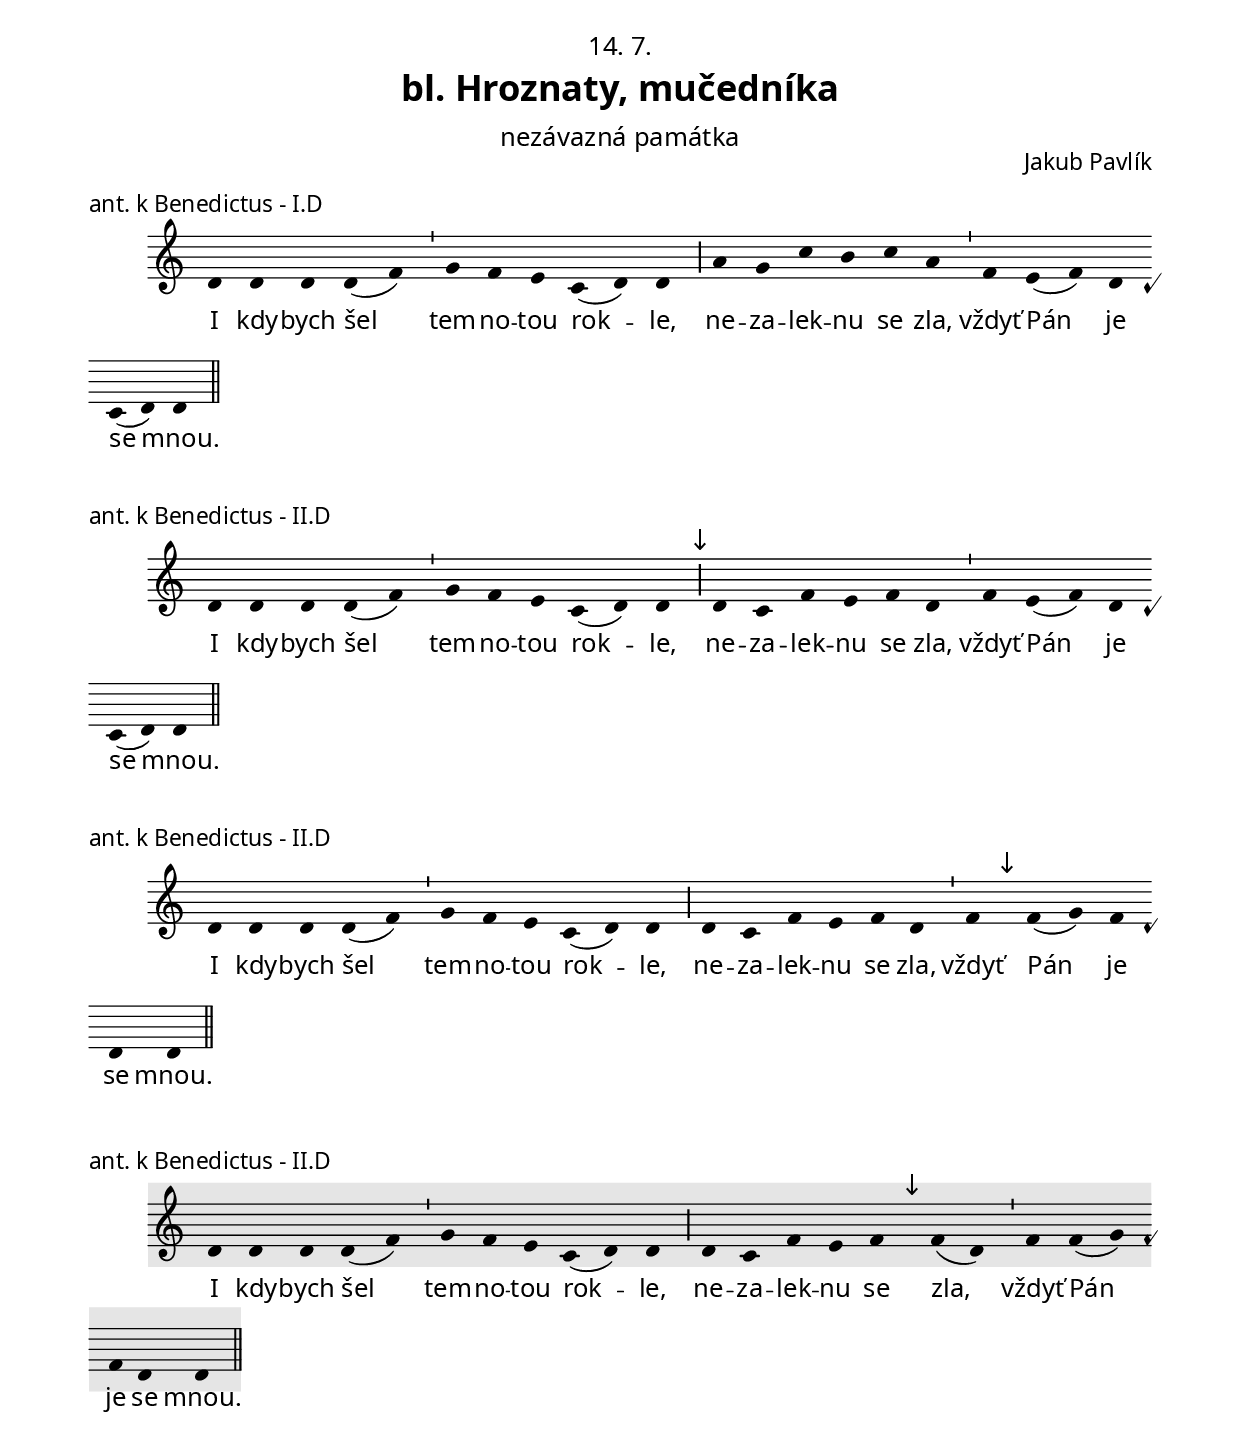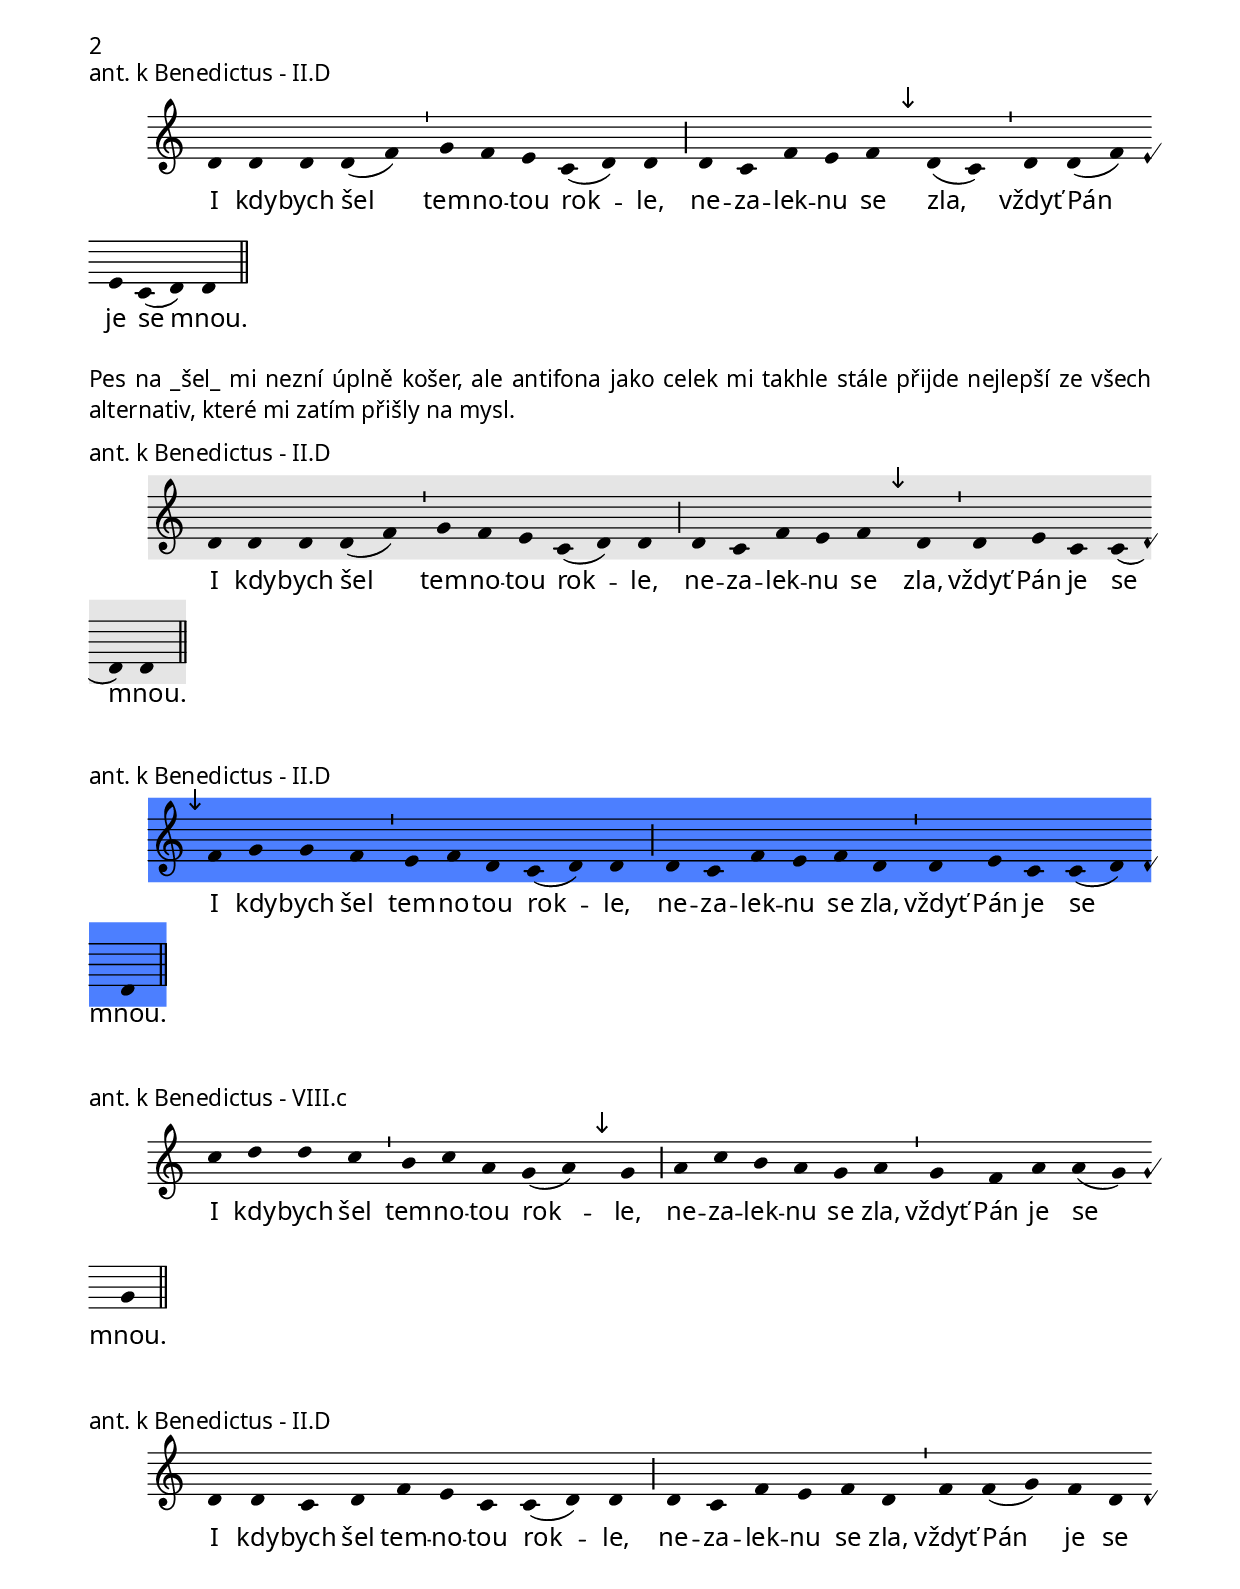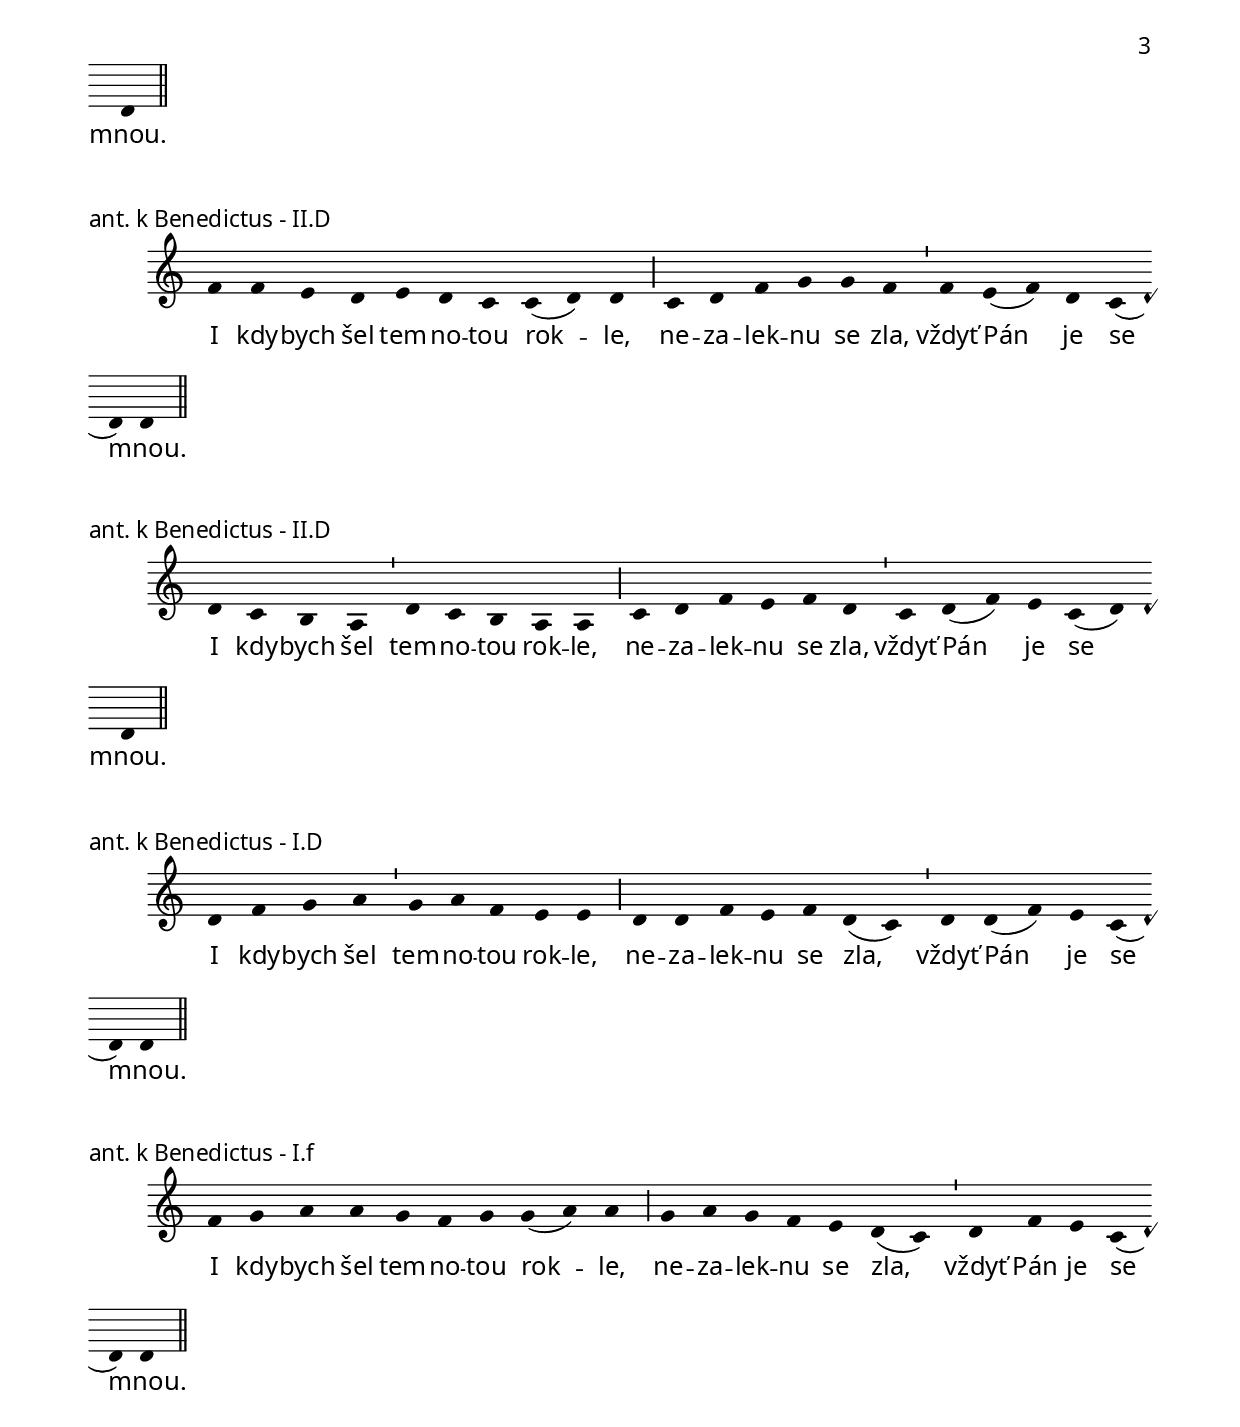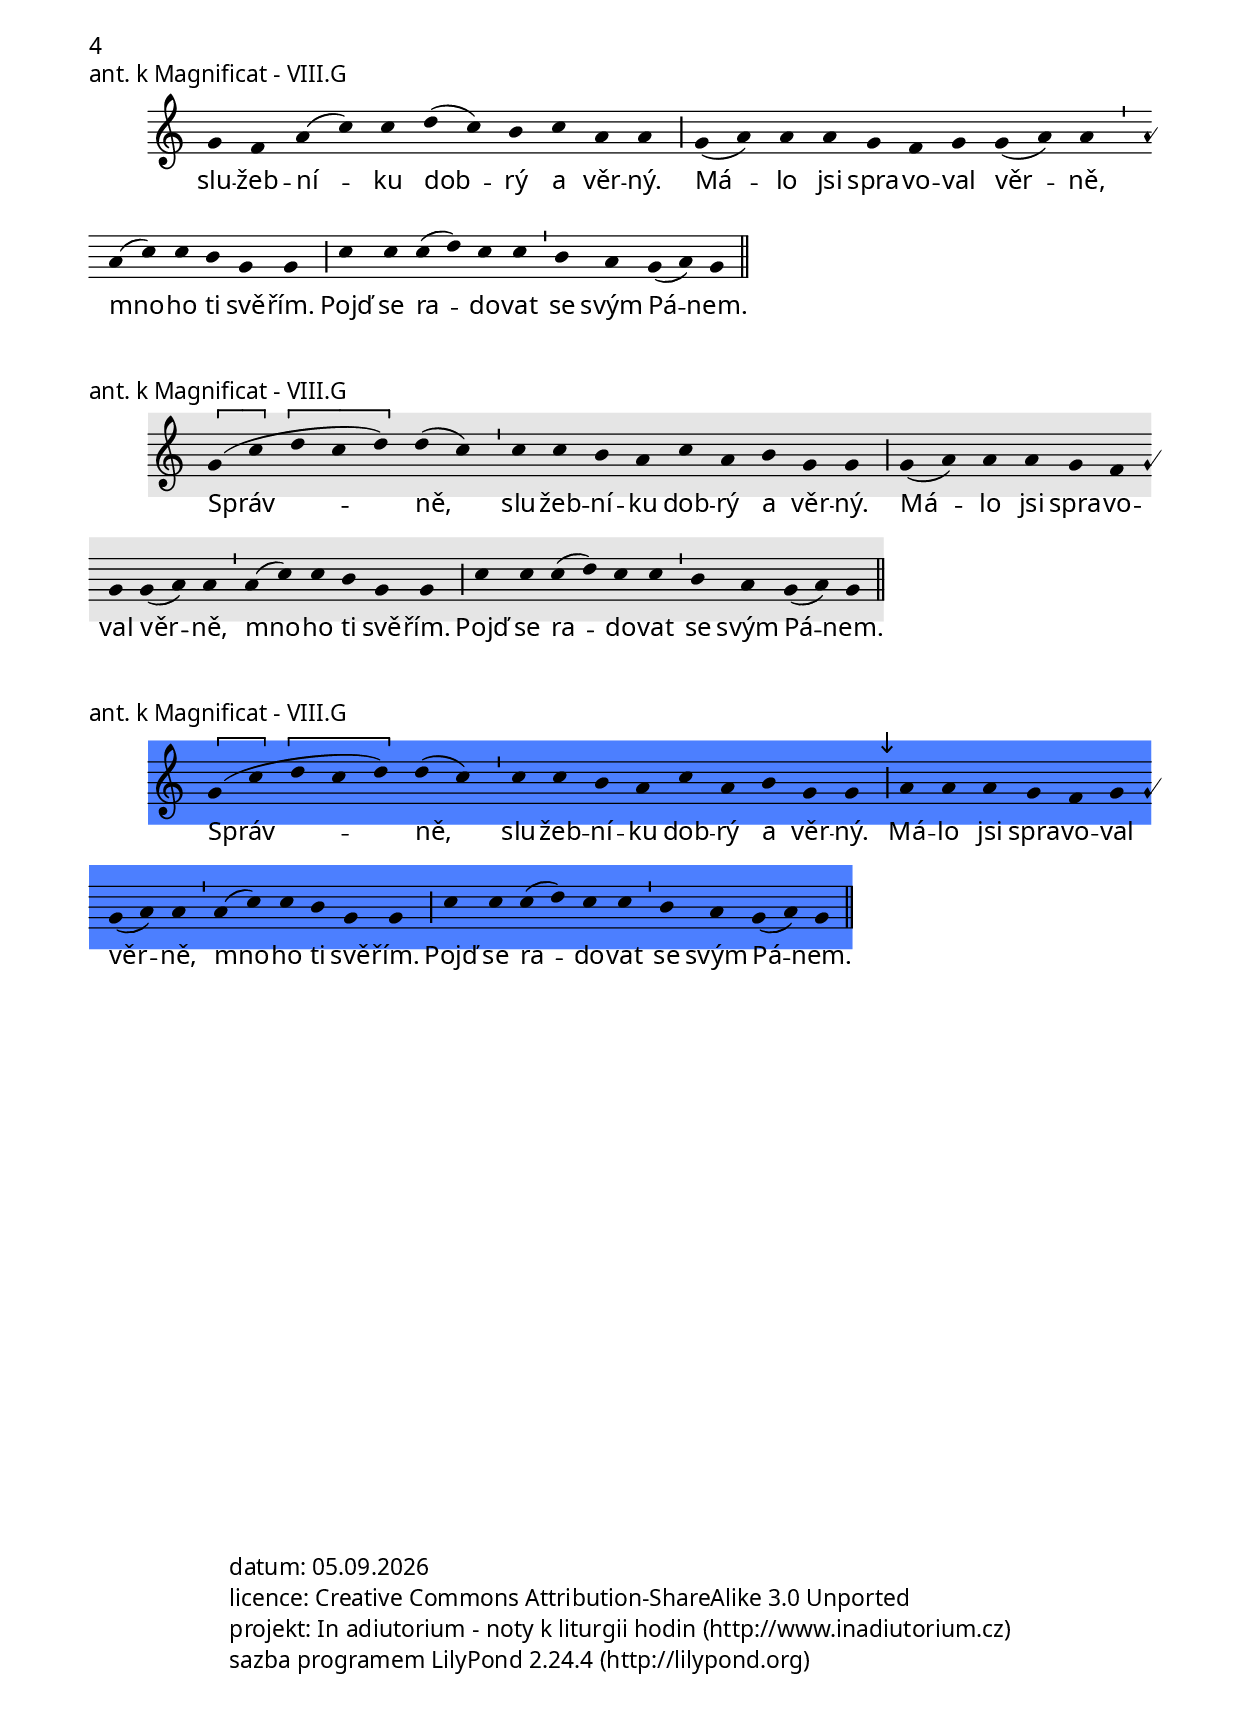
\version "2.19.16"

\include "../spolecne.ly"

\header {
  title = \markup\titleSvatek
            "bl. Hroznaty, mučedníka"
            "nezávazná památka"
            "14. 7."
  composer = "Jakub Pavlík"
}

\score {
  \relative c' {
    \choralniRezim
    d4 d d d( f) \barMin
    g f e c( d) d \barMaior
    a' g c b c a \barMin
    f e( f) d c( d) d \barFinalis
  }
  \addlyrics {
    I kdy -- bych šel
    tem -- no -- tou rok -- le,
    ne -- za -- lek -- nu se zla,
    vždyť Pán je se mnou.
  }
  \header {
    quid = "ant. k Benedictus"
    modus = "I"
    differentia = "D"
    psalmus = ""
    id = "aben"
    piece = \markup {\sestavTitulekBezZalmu}
  }
}

\score {
  \relative c' {
    \choralniRezim
    d4 d d d( f) \barMin
    g f e c( d) d \barMaior
    \mark\sipka d c f e f d \barMin
    f e( f) d c( d) d \barFinalis
  }
  \addlyrics {
    I kdy -- bych šel
    tem -- no -- tou rok -- le,
    ne -- za -- lek -- nu se zla,
    vždyť Pán je se mnou.
  }
  \header {
    quid = "ant. k Benedictus"
    modus = "II"
    differentia = "D"
    psalmus = ""
    id = "aben"
    piece = \markup {\sestavTitulekBezZalmu}
  }
}

\score {
  \relative c' {
    \choralniRezim
    d4 d d d( f) \barMin
    g f e c( d) d \barMaior
    d c f e f d \barMin
    f \mark\sipka f( g) f d d \barFinalis
  }
  \addlyrics {
    I kdy -- bych šel
    tem -- no -- tou rok -- le,
    ne -- za -- lek -- nu se zla,
    vždyť Pán je se mnou.
  }
  \header {
    quid = "ant. k Benedictus"
    modus = "II"
    differentia = "D"
    psalmus = ""
    id = "aben"
    piece = \markup {\sestavTitulekBezZalmu}
  }
}

\score {
  \relative c' {
    \zvyraznovacSedy
    \choralniRezim
    d4 d d d( f) \barMin
    g f e c( d) d \barMaior
    d c f e f \mark\sipka f( d) \barMin
    f f( g) f d d \barFinalis
  }
  \addlyrics {
    I kdy -- bych šel
    tem -- no -- tou rok -- le,
    ne -- za -- lek -- nu se zla,
    vždyť Pán je se mnou.
  }
  \header {
    quid = "ant. k Benedictus"
    modus = "II"
    differentia = "D"
    psalmus = ""
    id = "aben"
    piece = \markup {\sestavTitulekBezZalmu}
  }
}

\score {
  \relative c' {
    \choralniRezim
    d4 d d d( f) \barMin
    g f e c( d) d \barMaior
    d c f e f \mark\sipka d( c) \barMin
    d d( f) e c( d) d \barFinalis
  }
  \addlyrics {
    I kdy -- bych šel
    tem -- no -- tou rok -- le,
    ne -- za -- lek -- nu se zla,
    vždyť Pán je se mnou.
  }
  \header {
    quid = "ant. k Benedictus"
    modus = "II"
    differentia = "D"
    psalmus = ""
    id = "aben"
    piece = \markup {\sestavTitulekBezZalmu}
  }
}

\markup\justify{
  Pes na _šel_ mi nezní úplně košer, ale antifona jako celek
  mi takhle stále přijde nejlepší ze všech alternativ, které mi zatím
  přišly na mysl.
}

\score {
  \relative c' {
    \zvyraznovacSedy
    \choralniRezim
    d4 d d d( f) \barMin
    g f e c( d) d \barMaior
    d c f e f \mark\sipka d \barMin
    d e c c( d) d \barFinalis
  }
  \addlyrics {
    I kdy -- bych šel
    tem -- no -- tou rok -- le,
    ne -- za -- lek -- nu se zla,
    vždyť Pán je se mnou.
  }
  \header {
    quid = "ant. k Benedictus"
    modus = "II"
    differentia = "D"
    psalmus = ""
    id = "aben"
    piece = \markup {\sestavTitulekBezZalmu}
  }
}

\score {
  \relative c' {
    \zvyraznovacModry
    \choralniRezim
    \mark\sipka f4 g g f \barMin
    e f d c( d) d \barMaior
    d c f e f d \barMin
    d e c c( d) d \barFinalis
  }
  \addlyrics {
    I kdy -- bych šel
    tem -- no -- tou rok -- le,
    ne -- za -- lek -- nu se zla,
    vždyť Pán je se mnou.
  }
  \header {
    quid = "ant. k Benedictus"
    modus = "II"
    differentia = "D"
    psalmus = ""
    id = "aben"
    piece = \markup {\sestavTitulekBezZalmu}
  }
}

\score {
  \relative c'' {
    \choralniRezim
    c4 d d c \barMin
    b c a g( a) \mark\sipka g \barMaior
    a c b a g a \barMin
    g f a a( g) g \barFinalis
  }
  \addlyrics {
    I kdy -- bych šel
    tem -- no -- tou rok -- le,
    ne -- za -- lek -- nu se zla,
    vždyť Pán je se mnou.
  }
  \header {
    quid = "ant. k Benedictus"
    modus = "VIII"
    differentia = "c"
    psalmus = ""
    id = "aben"
    piece = \markup {\sestavTitulekBezZalmu}
  }
}

\score {
  \relative c' {
    \choralniRezim
    d4 d c d f e c c( d) d \barMaior
    d c f e f d \barMin
    f f( g) f d d \barFinalis
  }
  \addlyrics {
    I kdy -- bych šel tem -- no -- tou rok -- le,
    ne -- za -- lek -- nu se zla,
    vždyť Pán je se mnou.
  }
  \header {
    quid = "ant. k Benedictus"
    modus = "II"
    differentia = "D"
    psalmus = ""
    id = "aben"
    piece = \markup {\sestavTitulekBezZalmu}
  }
}

\score {
  \relative c' {
    \choralniRezim
    f4 f e d e d c c( d) d \barMaior
    c d f g g f \barMin
    f e( f) d c( d) d \barFinalis
  }
  \addlyrics {
    I kdy -- bych šel tem -- no -- tou rok -- le,
    ne -- za -- lek -- nu se zla,
    vždyť Pán je se mnou.
  }
  \header {
    quid = "ant. k Benedictus"
    modus = "II"
    differentia = "D"
    psalmus = ""
    id = "aben"
    piece = \markup {\sestavTitulekBezZalmu}
  }
}

\score {
  \relative c' {
    \choralniRezim
    d4 c b a \barMin
    d c b a a \barMaior
    c d f e f d \barMin
    c d( f) e c( d) d \barFinalis
  }
  \addlyrics {
    I kdy -- bych šel
    tem -- no -- tou rok -- le,
    ne -- za -- lek -- nu se zla,
    vždyť Pán je se mnou.
  }
  \header {
    quid = "ant. k Benedictus"
    modus = "II"
    differentia = "D"
    psalmus = ""
    id = "aben"
    piece = \markup {\sestavTitulekBezZalmu}
  }
}

\score {
  \relative c' {
    \choralniRezim
    d4 f g a \barMin
    g a f e e \barMaior
    d d f e f d( c) \barMin
    d d( f) e c( d) d \barFinalis
  }
  \addlyrics {
    I kdy -- bych šel
    tem -- no -- tou rok -- le,
    ne -- za -- lek -- nu se zla,
    vždyť Pán je se mnou.
  }
  \header {
    quid = "ant. k Benedictus"
    modus = "I"
    differentia = "D"
    psalmus = ""
    id = "aben"
    piece = \markup {\sestavTitulekBezZalmu}
  }
}

\score {
  \relative c' {
    \choralniRezim
    f4 g a a g f g g( a) a \barMaior
    g a g f e d( c) \barMin
    d f e c( d) d \barFinalis
  }
  \addlyrics {
    I kdy -- bych šel tem -- no -- tou rok -- le,
    ne -- za -- lek -- nu se zla,
    vždyť Pán je se mnou.
  }
  \header {
    quid = "ant. k Benedictus"
    modus = "I"
    differentia = "f"
    psalmus = ""
    id = "aben"
    piece = \markup {\sestavTitulekBezZalmu}
  }
}

\pageBreak

\score {
  \relative c'' {
    \choralniRezim
    g4 f a( c) c d( c) b c a a \barMaior
    g( a) a a g f g g( a) a \barMin
    a( c) c b g g \barMaior
    c c c( d) c c \barMin b a g( a) g \barFinalis
  }
  \addlyrics {
    %Správ -- ně,
    slu -- žeb -- ní -- ku dob -- rý a věr -- ný.
    Má -- lo jsi spra -- vo -- val věr -- ně,
    mno -- ho ti svě -- řím.
    Pojď se ra -- do -- vat
    se svým Pá -- nem.
  }
  \header {
    quid = "ant. k Magnificat"
    modus = "VIII"
    differentia = "G"
    psalmus = ""
    fial = "antifony/mezidobi_nedeleA_31_33.ly#ne33a-rch-aben?delsi_text"
    id = "amag"
    piece = \markup {\sestavTitulekBezZalmu}
  }
}

\score {
  \relative c'' {
    \zvyraznovacSedy
    \choralniRezim
    \[ g4( c \] \[ d c d) \] d( c) \barMin
    c c b a c a b g g \barMaior
    g( a) a a g f g g( a) a \barMin
    a( c) c b g g \barMaior
    c c c( d) c c \barMin b a g( a) g \barFinalis
  }
  \addlyrics {
    Správ -- ně,
    slu -- žeb -- ní -- ku dob -- rý a věr -- ný.
    Má -- lo jsi spra -- vo -- val věr -- ně,
    mno -- ho ti svě -- řím.
    Pojď se ra -- do -- vat
    se svým Pá -- nem.
  }
  \header {
    quid = "ant. k Magnificat"
    modus = "VIII"
    differentia = "G"
    psalmus = ""
    fial = "antifony/mezidobi_nedeleA_31_33.ly#ne33a-rch-aben?delsi_text&upraveno"
    id = "amag"
    piece = \markup {\sestavTitulekBezZalmu}
  }
}



\score {
  \relative c'' {
    \zvyraznovacModry
    \choralniRezim
    \[ g4( c \] \[ d c d) \] d( c) \barMin
    c c b a c a b g g \barMaior
    \mark\sipka a a a g f g g( a) a \barMin
    a( c) c b g g \barMaior
    c c c( d) c c \barMin b a g( a) g \barFinalis
  }
  \addlyrics {
    Správ -- ně,
    slu -- žeb -- ní -- ku dob -- rý a věr -- ný.
    Má -- lo jsi spra -- vo -- val věr -- ně,
    mno -- ho ti svě -- řím.
    Pojď se ra -- do -- vat
    se svým Pá -- nem.
  }
  \header {
    quid = "ant. k Magnificat"
    modus = "VIII"
    differentia = "G"
    psalmus = ""
    fial = "antifony/mezidobi_nedeleA_31_33.ly#ne33a-rch-aben?konec=29"
    id = "amag"
    piece = \markup {\sestavTitulekBezZalmu}
  }
}
